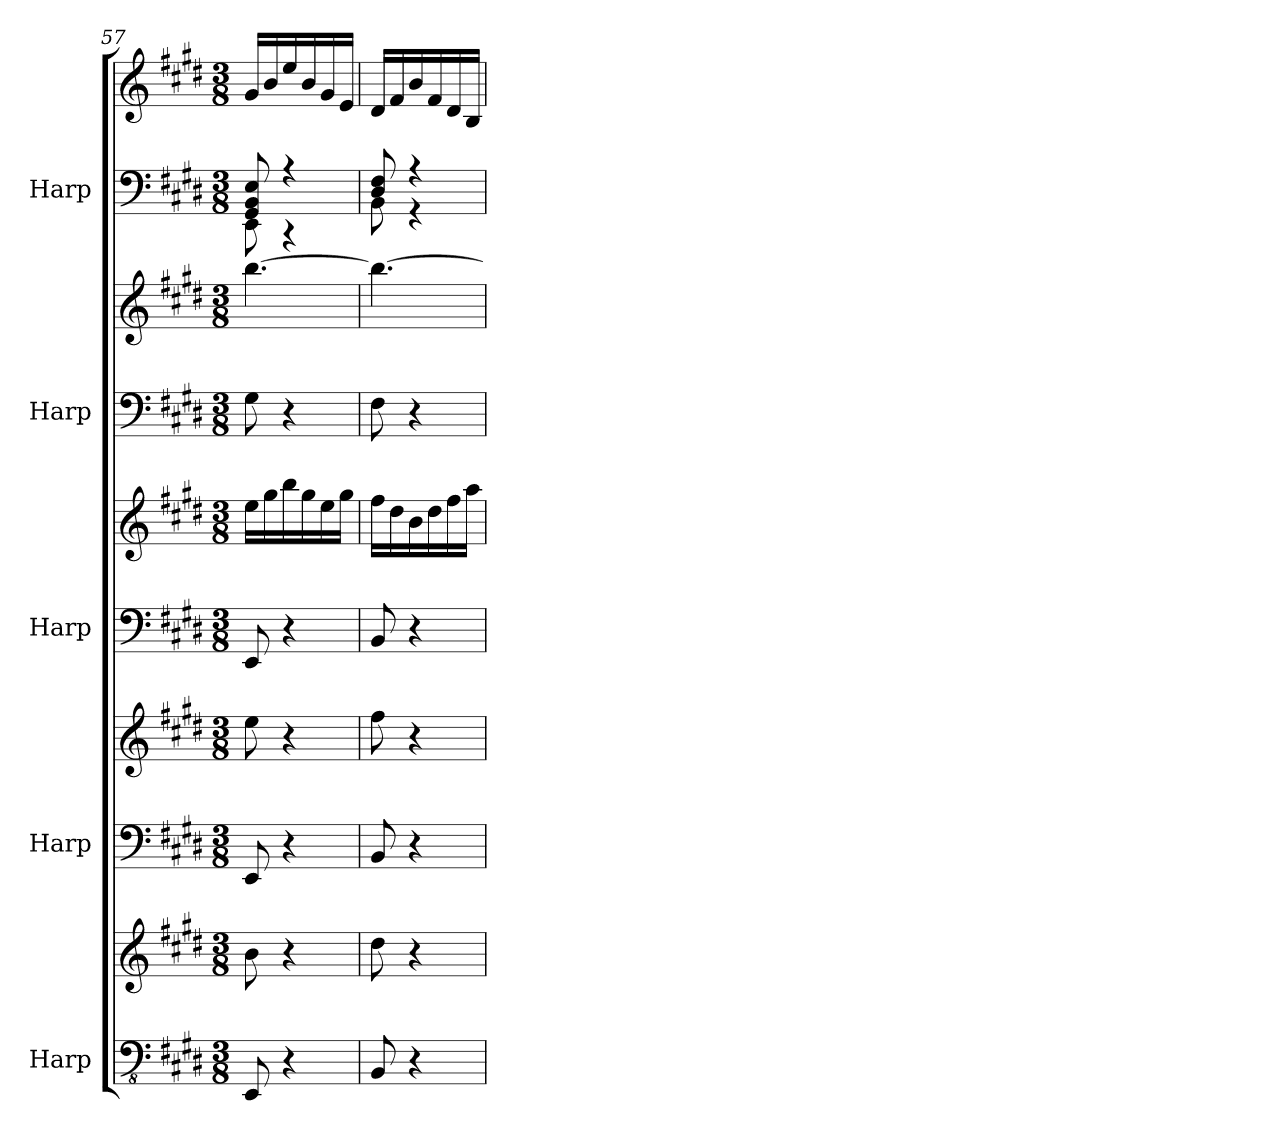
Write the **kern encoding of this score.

**kern	**kern	**kern	**kern	**kern	**kern	**kern	**kern	**kern	**kern
*part5	*part5	*part4	*part4	*part3	*part3	*part2	*part2	*part1	*part1
*staff10	*staff9	*staff8	*staff7	*staff6	*staff5	*staff4	*staff3	*staff2	*staff1
*I"Harp	*	*I"Harp	*	*I"Harp	*	*I"Harp	*	*I"Harp	*
*I'Hp	*	*I'Hp	*	*I'Hp	*	*I'Hp	*	*I'Hp	*
*clefFv4	*clefG2	*clefF4	*clefG2	*clefF4	*clefG2	*clefF4	*clefG2	*clefF4	*clefG2
*k[f#c#g#d#]	*k[f#c#g#d#]	*k[f#c#g#d#]	*k[f#c#g#d#]	*k[f#c#g#d#]	*k[f#c#g#d#]	*k[f#c#g#d#]	*k[f#c#g#d#]	*k[f#c#g#d#]	*k[f#c#g#d#]
*M3/8	*M3/8	*M3/8	*M3/8	*M3/8	*M3/8	*M3/8	*M3/8	*M3/8	*M3/8
=57	=57	=57	=57	=57	=57	=57	=57	=57	=57
*	*	*	*	*	*	*	*	*^	*
8EEE/	8b\	8EE/	8ee\	8EE/	16ee\LL	8G#\	[4.bb\	8GG#/ 8BB/ 8E/	8EE\	16g#/LL
.	.	.	.	.	16gg#\	.	.	.	.	16b/
4r	4r	4r	4r	4r	16bb\	4r	.	4r	4r	16ee/
.	.	.	.	.	16gg#\	.	.	.	.	16b/
.	.	.	.	.	16ee\	.	.	.	.	16g#/
.	.	.	.	.	16gg#\JJ	.	.	.	.	16e/JJ
!!LO:PB:g=z
=58	=58	=58	=58	=58	=58	=58	=58	=58	=58	=58
8BBB/	8dd#\	8BB/	8ff#\	8BB/	16ff#\LL	8F#\	4.bb\_	8D#/ 8F#/	8BB\	16d#/LL
.	.	.	.	.	16dd#\	.	.	.	.	16f#/
4r	4r	4r	4r	4r	16b\	4r	.	4r	4r	16b/
.	.	.	.	.	16dd#\	.	.	.	.	16f#/
.	.	.	.	.	16ff#\	.	.	.	.	16d#/
.	.	.	.	.	16aa\JJ	.	.	.	.	16B/JJ
*	*	*	*	*	*	*	*	*v	*v	*
=	=	=	=	=	=	=	=	=	=
*-	*-	*-	*-	*-	*-	*-	*-	*-	*-
